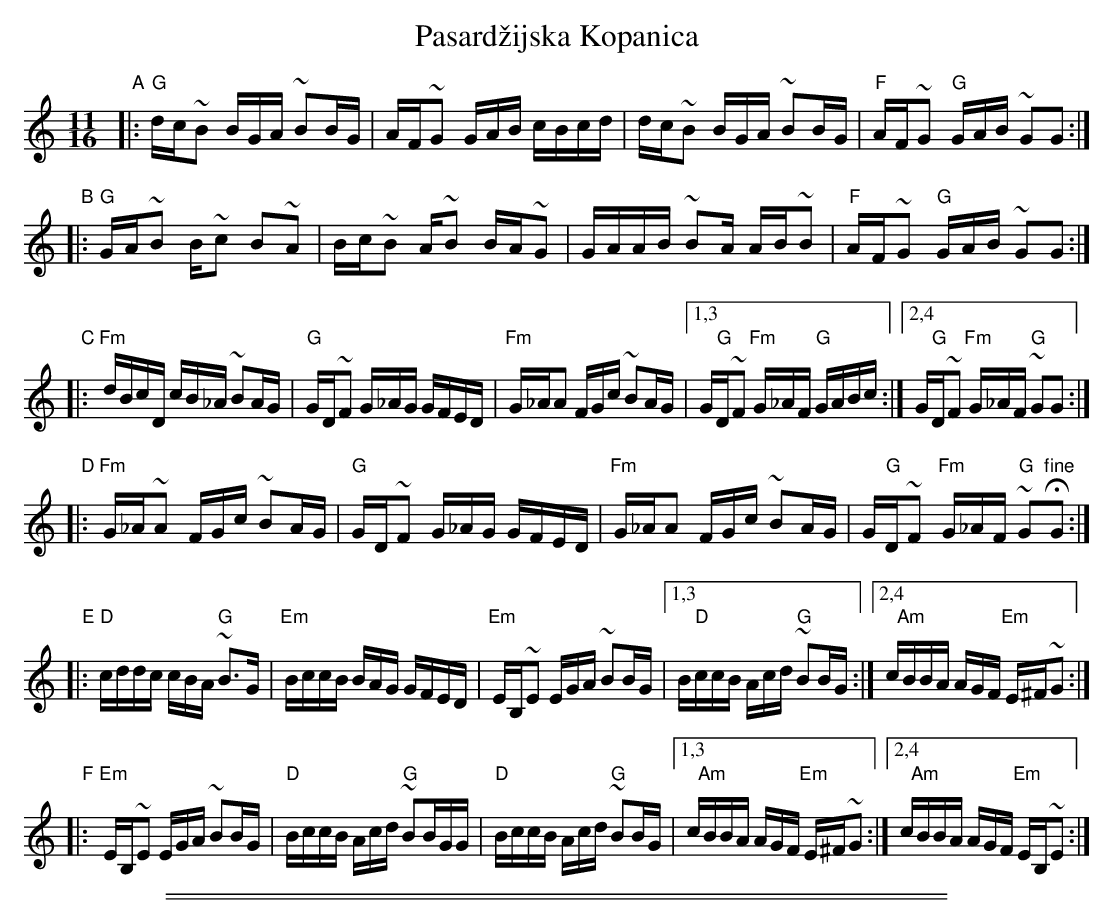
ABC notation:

X:1
T: Pasard\vzijska Kopanica
M: 11/16
L: 1/16
K: Gmix
"A"
|: "G"dc~B2 BGA ~B2BG | AF~G2 GAB cBcd | dc~B2 BGA ~B2BG | "F"AF~G2 "G"GAB ~G2G2 :|
"B"
|: "G"GA~B2 B~c2 B2~A2 | Bc~B2 A~B2 BA~G2 | GAAB ~B2A AB~B2 | "F"AF~G2 "G"GAB ~G2G2 :|
"C"
|: "Fm"dBcD cB_A ~B2AG | "G"GD~F2 G_AG GFED | "Fm"G_AA2 FGc ~B2AG |1,3 G"G"D~F2 "Fm"G_AF "G"GABc \
                                                                 :|2,4 G"G"D~F2 "Fm"G_AF "G"~G2G2 :|
"D"
|: "Fm"G_A~A2 FGc ~B2AG | "G"GD~F2 G_AG GFED | "Fm"G_AA2 FGc ~B2AG | G"G"D~F2 "Fm"G_AF "G"~G2"fine"HG2 :|
"E"
|: "D"cddc cBA "G"~B3G | "Em"BccB BAG GFED | "Em"EB,~E2 EGA ~B2BG |1,3 B"D"ccB Acd "G"~B2BG \
                                                                 :|2,4 c"Am"BBA AGF "Em"E^F~G2 :|
"F"
|: "Em"EB,~E2 EGA ~B2BG | "D"BccB Acd "G"~B2BGG | "D"BccB Acd "G"~B2BG |1,3 c"Am"BBA AGF "Em"E^F~G2 \
                                                                      :|2,4 c"Am"BBA AGF "Em"EB,~E2 !d.C.!:|
